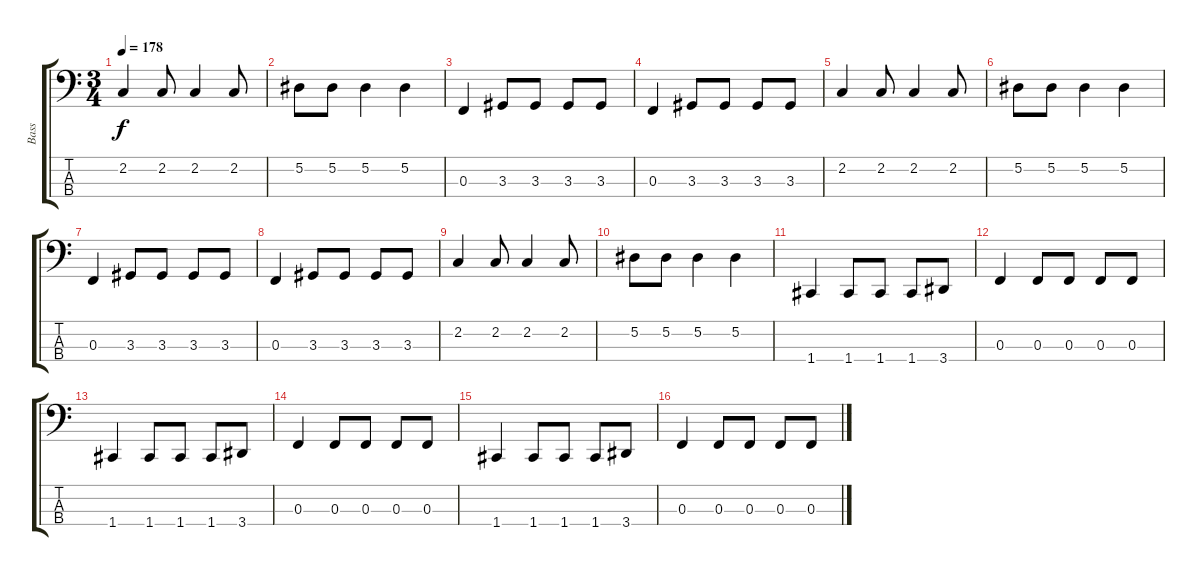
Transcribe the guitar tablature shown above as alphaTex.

\track ("Bass" "Bass") {instrument electricbassfinger}
\staff {score tabs}
\tuning (Eb2 Bb1 F1 C1) {hide}
\ts (3 4)
\tempo 178
\clef f4
\ks c
2.2.4{dy f} 2.2.8 2.2.4 2.2.8 |
5.2.8 5.2.8 5.2.4 5.2.4 |
0.3.4 3.3.8 3.3.8 3.3.8 3.3.8 |
0.3.4 3.3.8 3.3.8 3.3.8 3.3.8 |
2.2.4 2.2.8 2.2.4 2.2.8 |
5.2.8 5.2.8 5.2.4 5.2.4 |
0.3.4 3.3.8 3.3.8 3.3.8 3.3.8 |
0.3.4 3.3.8 3.3.8 3.3.8 3.3.8 |
2.2.4 2.2.8 2.2.4 2.2.8 |
5.2.8 5.2.8 5.2.4 5.2.4 |
1.4.4 1.4.8 1.4.8 1.4.8 3.4.8 |
0.3.4 0.3.8 0.3.8 0.3.8 0.3.8 |
1.4.4 1.4.8 1.4.8 1.4.8 3.4.8 |
0.3.4 0.3.8 0.3.8 0.3.8 0.3.8 |
1.4.4 1.4.8 1.4.8 1.4.8 3.4.8 |
0.3.4 0.3.8 0.3.8 0.3.8 0.3.8
